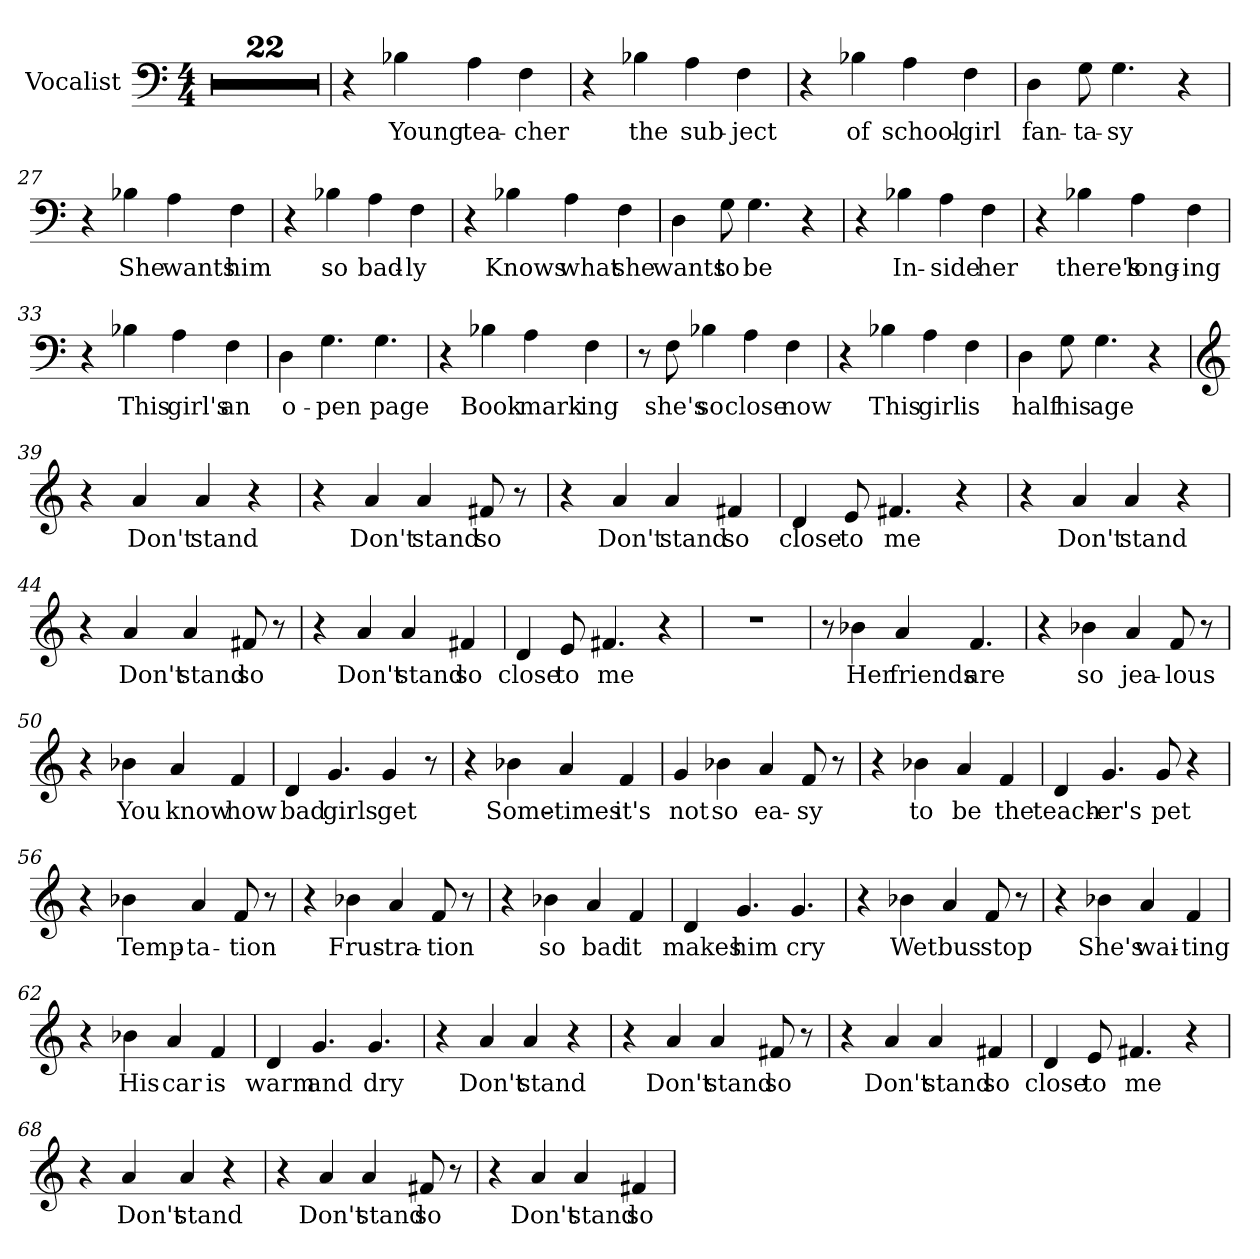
**kern	**text
*part1	*part1
*staff1	*staff1
*I"Vocalist	*
*clefF4	*
*M4/4	*
=1	=1
*clefF4	*
*M4/4	*
1r	.
=2	=2
1r	.
=3	=3
1r	.
=4	=4
1r	.
=5	=5
1r	.
=6	=6
1r	.
=7	=7
1r	.
=8	=8
1r	.
=9	=9
1r	.
=10	=10
1r	.
=11	=11
1r	.
=12	=12
1r	.
=13	=13
1r	.
=14	=14
1r	.
=15	=15
1r	.
=16	=16
1r	.
=17	=17
1r	.
=18	=18
1r	.
=19	=19
1r	.
=20	=20
1r	.
=21	=21
1r	.
=22	=22
1r	.
=23	=23
4r	.
4B-X	Young
4A	tea-
4F	-cher
=24	=24
4r	.
4B-X	the
4A	sub-
4F	-ject
=25	=25
4r	.
4B-X	of
4A	school-
4F	-girl
=26	=26
4D	fan-
8G	-ta-
4.G	-sy
4r	.
=27	=27
4r	.
4B-X	She
4A	wants
4F	him
=28	=28
4r	.
4B-X	so
4A	bad-
4F	-ly
=29	=29
4r	.
4B-X	Knows
4A	what
4F	she
=30	=30
4D	wants
8G	to
4.G	be
4r	.
=31	=31
4r	.
4B-X	In-
4A	-side
4F	her
=32	=32
4r	.
4B-X	there's
4A	long-
4F	-ing
=33	=33
4r	.
4B-X	This
4A	girl's
4F	an
=34	=34
4D	o-
4.G	-pen
4.G	page
=35	=35
4r	.
4B-X	Book
4A	mark-
4F	-ing
=36	=36
8r	.
8F	she's
4B-X	so
4A	close
4F	now
=37	=37
4r	.
4B-X	This
4A	girl
4F	is
=38	=38
4D	half
8G	his
4.G	age
4r	.
=39	=39
*clefG2	*
4r	.
4a	Don't
4a	stand
4r	.
=40	=40
4r	.
4a	Don't
4a	stand
8f#X	so
8r	.
=41	=41
4r	.
4a	Don't
4a	stand
4f#X	so
=42	=42
4d	close
8e	to
4.f#X	me
4r	.
=43	=43
4r	.
4a	Don't
4a	stand
4r	.
=44	=44
4r	.
4a	Don't
4a	stand
8f#X	so
8r	.
=45	=45
4r	.
4a	Don't
4a	stand
4f#X	so
=46	=46
4d	close
8e	to
4.f#X	me
4r	.
=47	=47
1r	.
=48	=48
8r	.
4b-X	Her
4a	friends
4.f	are
=49	=49
4r	.
4b-X	so
4a	jea-
8f	-lous
8r	.
=50	=50
4r	.
4b-X	You
4a	know
4f	how
=51	=51
4d	bad
4.g	girls
4g	get
8r	.
=52	=52
4r	.
4b-X	Some-
4a	-times
4f	it's
=53	=53
4g	not
4b-X	so
4a	ea-
8f	-sy
8r	.
=54	=54
4r	.
4b-X	to
4a	be
4f	the
=55	=55
4d	teach-
4.g	-er's
8g	pet
4r	.
=56	=56
4r	.
4b-X	Temp-
4a	-ta-
8f	-tion
8r	.
=57	=57
4r	.
4b-X	Frus-
4a	-tra-
8f	-tion
8r	.
=58	=58
4r	.
4b-X	so
4a	bad
4f	it
=59	=59
4d	makes
4.g	him
4.g	cry
=60	=60
4r	.
4b-X	Wet
4a	bus
8f	stop
8r	.
=61	=61
4r	.
4b-X	She's
4a	wai-
4f	-ting
=62	=62
4r	.
4b-X	His
4a	car
4f	is
=63	=63
4d	warm
4.g	and
4.g	dry
=64	=64
4r	.
4a	Don't
4a	stand
4r	.
=65	=65
4r	.
4a	Don't
4a	stand
8f#X	so
8r	.
=66	=66
4r	.
4a	Don't
4a	stand
4f#X	so
=67	=67
4d	close
8e	to
4.f#X	me
4r	.
=68	=68
4r	.
4a	Don't
4a	stand
4r	.
=69	=69
4r	.
4a	Don't
4a	stand
8f#X	so
8r	.
=70	=70
4r	.
4a	Don't
4a	stand
4f#X	so
=	=
*-	*-
